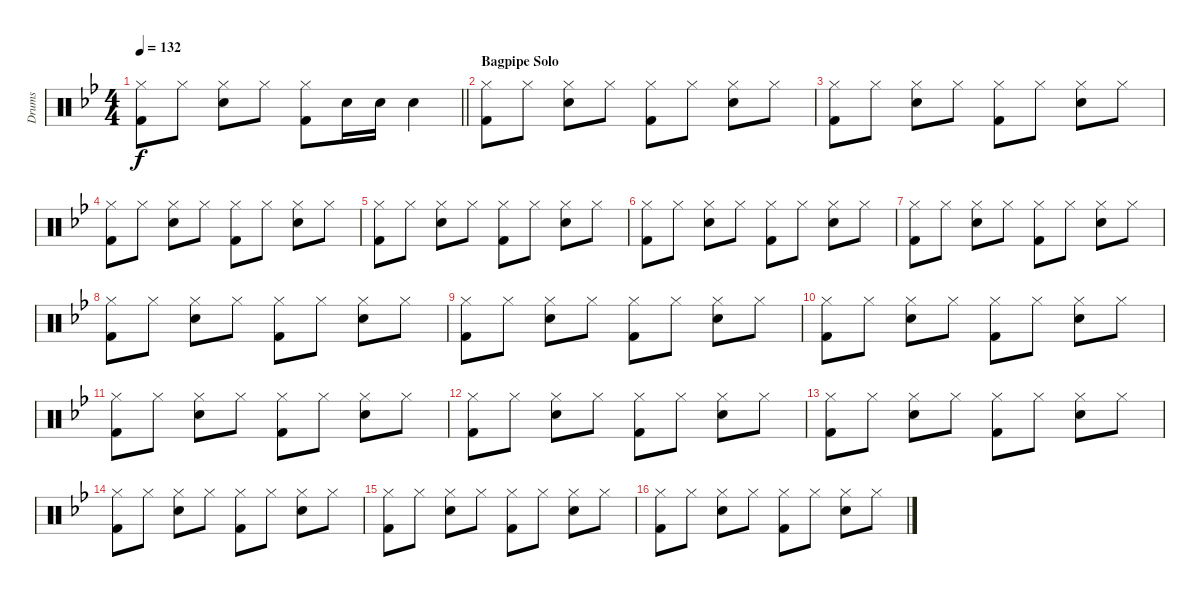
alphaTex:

\track ("Drums" "Drums") {instrument percussion}
\staff {score}
\articulation defaults
\ts (4 4)
\tempo 132
\clef neutral
\barLineRight lightlight
\ks bb
("Hi-Hat (closed)" "Kick (hit) 2").8{dy f} "Hi-Hat (closed)".8 ("Hi-Hat (closed)" "Snare (hit) 2").8 "Hi-Hat (closed)".8 ("Hi-Hat (closed)" "Kick (hit) 2").8 "Snare (hit) 2".16 "Snare (hit) 2".16 "Snare (hit) 2".4 |
\section ("" "Bagpipe Solo")
("Hi-Hat (closed)" "Kick (hit) 2").8 "Hi-Hat (closed)".8 ("Hi-Hat (closed)" "Snare (hit) 2").8 "Hi-Hat (closed)".8 ("Hi-Hat (closed)" "Kick (hit) 2").8 "Hi-Hat (closed)".8 ("Hi-Hat (closed)" "Snare (hit) 2").8 "Hi-Hat (closed)".8 |
("Hi-Hat (closed)" "Kick (hit) 2").8 "Hi-Hat (closed)".8 ("Hi-Hat (closed)" "Snare (hit) 2").8 "Hi-Hat (closed)".8 ("Hi-Hat (closed)" "Kick (hit) 2").8 "Hi-Hat (closed)".8 ("Hi-Hat (closed)" "Snare (hit) 2").8 "Hi-Hat (closed)".8 |
("Hi-Hat (closed)" "Kick (hit) 2").8 "Hi-Hat (closed)".8 ("Hi-Hat (closed)" "Snare (hit) 2").8 "Hi-Hat (closed)".8 ("Hi-Hat (closed)" "Kick (hit) 2").8 "Hi-Hat (closed)".8 ("Hi-Hat (closed)" "Snare (hit) 2").8 "Hi-Hat (closed)".8 |
("Hi-Hat (closed)" "Kick (hit) 2").8 "Hi-Hat (closed)".8 ("Hi-Hat (closed)" "Snare (hit) 2").8 "Hi-Hat (closed)".8 ("Hi-Hat (closed)" "Kick (hit) 2").8 "Hi-Hat (closed)".8 ("Hi-Hat (closed)" "Snare (hit) 2").8 "Hi-Hat (closed)".8 |
("Hi-Hat (closed)" "Kick (hit) 2").8 "Hi-Hat (closed)".8 ("Hi-Hat (closed)" "Snare (hit) 2").8 "Hi-Hat (closed)".8 ("Hi-Hat (closed)" "Kick (hit) 2").8 "Hi-Hat (closed)".8 ("Hi-Hat (closed)" "Snare (hit) 2").8 "Hi-Hat (closed)".8 |
("Hi-Hat (closed)" "Kick (hit) 2").8 "Hi-Hat (closed)".8 ("Hi-Hat (closed)" "Snare (hit) 2").8 "Hi-Hat (closed)".8 ("Hi-Hat (closed)" "Kick (hit) 2").8 "Hi-Hat (closed)".8 ("Hi-Hat (closed)" "Snare (hit) 2").8 "Hi-Hat (closed)".8 |
("Hi-Hat (closed)" "Kick (hit) 2").8 "Hi-Hat (closed)".8 ("Hi-Hat (closed)" "Snare (hit) 2").8 "Hi-Hat (closed)".8 ("Hi-Hat (closed)" "Kick (hit) 2").8 "Hi-Hat (closed)".8 ("Hi-Hat (closed)" "Snare (hit) 2").8 "Hi-Hat (closed)".8 |
("Hi-Hat (closed)" "Kick (hit) 2").8 "Hi-Hat (closed)".8 ("Hi-Hat (closed)" "Snare (hit) 2").8 "Hi-Hat (closed)".8 ("Hi-Hat (closed)" "Kick (hit) 2").8 "Hi-Hat (closed)".8 ("Hi-Hat (closed)" "Snare (hit) 2").8 "Hi-Hat (closed)".8 |
("Hi-Hat (closed)" "Kick (hit) 2").8 "Hi-Hat (closed)".8 ("Hi-Hat (closed)" "Snare (hit) 2").8 "Hi-Hat (closed)".8 ("Hi-Hat (closed)" "Kick (hit) 2").8 "Hi-Hat (closed)".8 ("Hi-Hat (closed)" "Snare (hit) 2").8 "Hi-Hat (closed)".8 |
("Hi-Hat (closed)" "Kick (hit) 2").8 "Hi-Hat (closed)".8 ("Hi-Hat (closed)" "Snare (hit) 2").8 "Hi-Hat (closed)".8 ("Hi-Hat (closed)" "Kick (hit) 2").8 "Hi-Hat (closed)".8 ("Hi-Hat (closed)" "Snare (hit) 2").8 "Hi-Hat (closed)".8 |
("Hi-Hat (closed)" "Kick (hit) 2").8 "Hi-Hat (closed)".8 ("Hi-Hat (closed)" "Snare (hit) 2").8 "Hi-Hat (closed)".8 ("Hi-Hat (closed)" "Kick (hit) 2").8 "Hi-Hat (closed)".8 ("Hi-Hat (closed)" "Snare (hit) 2").8 "Hi-Hat (closed)".8 |
("Hi-Hat (closed)" "Kick (hit) 2").8 "Hi-Hat (closed)".8 ("Hi-Hat (closed)" "Snare (hit) 2").8 "Hi-Hat (closed)".8 ("Hi-Hat (closed)" "Kick (hit) 2").8 "Hi-Hat (closed)".8 ("Hi-Hat (closed)" "Snare (hit) 2").8 "Hi-Hat (closed)".8 |
("Hi-Hat (closed)" "Kick (hit) 2").8 "Hi-Hat (closed)".8 ("Hi-Hat (closed)" "Snare (hit) 2").8 "Hi-Hat (closed)".8 ("Hi-Hat (closed)" "Kick (hit) 2").8 "Hi-Hat (closed)".8 ("Hi-Hat (closed)" "Snare (hit) 2").8 "Hi-Hat (closed)".8 |
("Hi-Hat (closed)" "Kick (hit) 2").8 "Hi-Hat (closed)".8 ("Hi-Hat (closed)" "Snare (hit) 2").8 "Hi-Hat (closed)".8 ("Hi-Hat (closed)" "Kick (hit) 2").8 "Hi-Hat (closed)".8 ("Hi-Hat (closed)" "Snare (hit) 2").8 "Hi-Hat (closed)".8 |
("Hi-Hat (closed)" "Kick (hit) 2").8 "Hi-Hat (closed)".8 ("Hi-Hat (closed)" "Snare (hit) 2").8 "Hi-Hat (closed)".8 ("Hi-Hat (closed)" "Kick (hit) 2").8 "Hi-Hat (closed)".8 ("Hi-Hat (closed)" "Snare (hit) 2").8 "Hi-Hat (closed)".8
